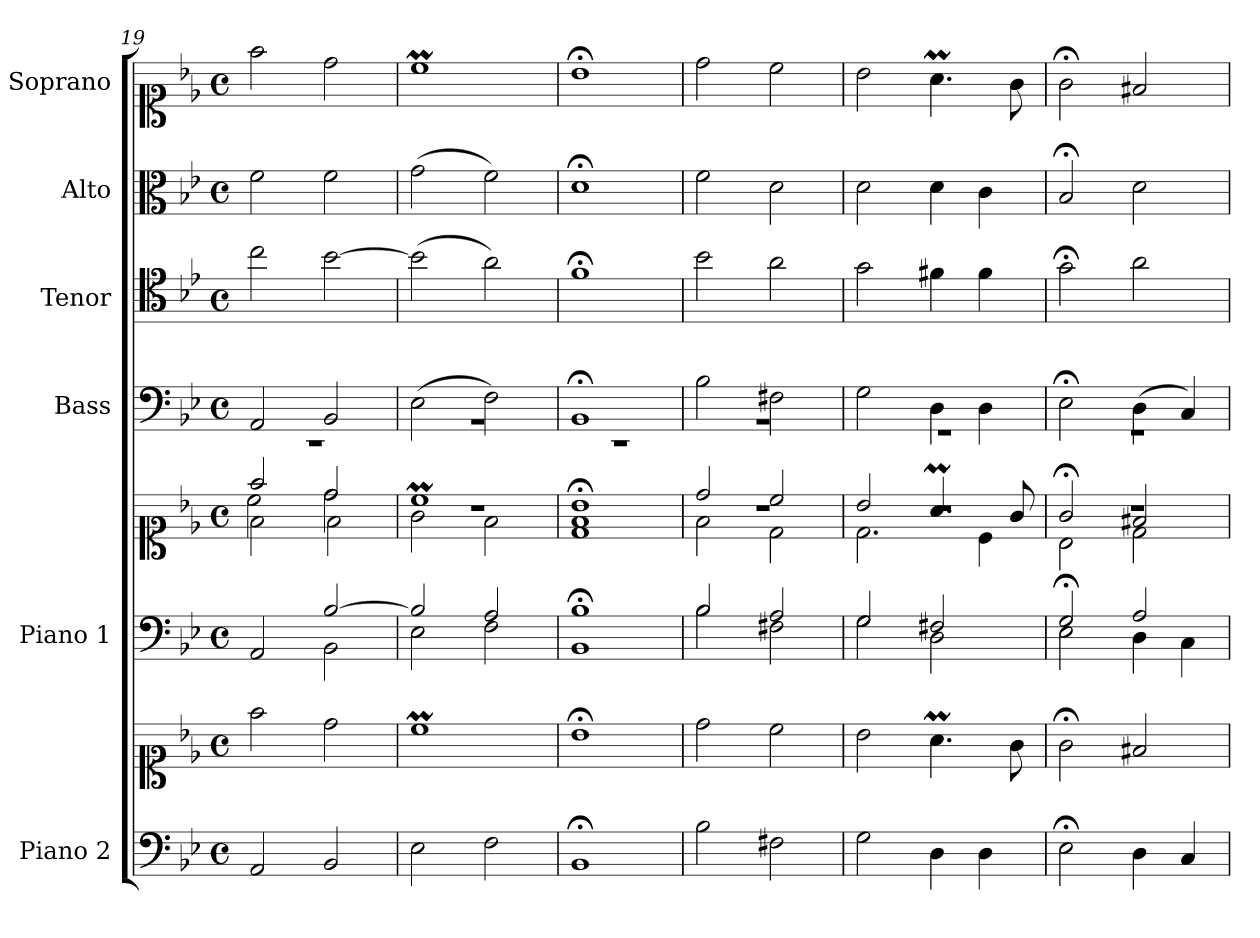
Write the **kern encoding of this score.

**kern	**kern	**kern	**kern	**kern	**kern	**kern	**kern
*part6	*part6	*part5	*part5	*part4	*part3	*part2	*part1
*staff8	*staff7	*staff6	*staff5	*staff4	*staff3	*staff2	*staff1
*I"Piano 2	*	*I"Piano 1	*	*I"Bass	*I"Tenor	*I"Alto	*I"Soprano
*I'Pno 2	*	*I'Pno 1	*	*I'B.	*I'T.	*I'A.	*I'S.
*clefF4	*clefC1	*clefF4	*clefC1	*clefF4	*clefC4	*clefC3	*clefC1
*	*	*	*	*	*ITrd7c12	*	*
*k[b-e-]	*k[b-e-]	*k[b-e-]	*k[b-e-]	*k[b-e-]	*k[b-e-]	*k[b-e-]	*k[b-e-]
*B-:	*B-:	*B-:	*B-:	*B-:	*B-:	*B-:	*B-:
*M4/4	*M4/4	*M4/4	*M4/4	*M4/4	*M4/4	*M4/4	*M4/4
*met(c)	*met(c)	*met(c)	*met(c)	*met(c)	*met(c)	*met(c)	*met(c)
=19	=19	=19	=19	=19	=19	=19	=19
*	*	*^	*^	*^	*	*	*
*	*	*	*	*	*^	*	*	*	*	*
*	*	*	*	*	*	*^	*	*	*	*	*
2AA/	2ff\	2ryy	2AA/	2ff/	2f\	2cc\	2ryy	2AA/	1r	2c\	2f\	2ff\
2BB-/	2dd\	[>2B-/	2BB-\	2dd\	2ryy	2f\	2dd/	2BB-/	.	[>2B-\	2f\	2dd\
*	*	*	*	*	*	*v	*v	*	*	*	*	*
=20	=20	=20	=20	=20	=20	=20	=20	=20	=20	=20	=20
2E-\	1ccM\	2B-/]	2E-\	1ccM/	2g\	1r	(2E-\	1r	(2B-\]	(2g\	1ccM\
2F\	.	2A/	2F\	.	2f\	.	2F\)	.	2A\)	2f\)	.
=21	=21	=21	=21	=21	=21	=21	=21	=21	=21	=21	=21
1BB-;/	1b-;<\	1B-;/	1BB-\	1b-;</	1d\	1f/	1BB-;</	1r	1F;<\	1d;<\	1b-;<\
=22	=22	=22	=22	=22	=22	=22	=22	=22	=22	=22	=22
2B-\	2dd\	2B-/	2B-\	2dd/	2f\	1r	2B-\	1r	2B-\	2f\	2dd\
2F#X\	2cc\	2A/	2F#X\	2cc/	2d\	.	2F#X\	.	2A\	2d\	2cc\
=23	=23	=23	=23	=23	=23	=23	=23	=23	=23	=23	=23
2G\	2b-\	2G/	2G\	2b-/	2.d\	1r	2G\	1r	2G\	2d\	2b-\
4D\	4.am\	2F#X/	2D\	4.am/	.	.	4D\	.	4F#X\	4d\	4.am\
4D\	.	.	.	.	4c\	.	4D\	.	4F#\	4c\	.
.	8g\	.	.	8g/	.	.	.	.	.	.	8g\
=24	=24	=24	=24	=24	=24	=24	=24	=24	=24	=24	=24
2E-;\	2g;<\	2G;/	2E-\	2g;</	2B-\	1r	2E-;<\	1r	2G;<\	2B-;</	2g;<\
4Di\	2f#X/	2A/	4D\	2f#X/	2d\	.	(4D\	.	2A\	2d\	2f#X/
4Ci/	.	.	4C\	.	.	.	4C/)	.	.	.	.
*	*	*v	*v	*	*	*	*v	*v	*	*	*
*	*	*	*v	*v	*v	*	*	*	*
=	=	=	=	=	=	=	=
*-	*-	*-	*-	*-	*-	*-	*-
